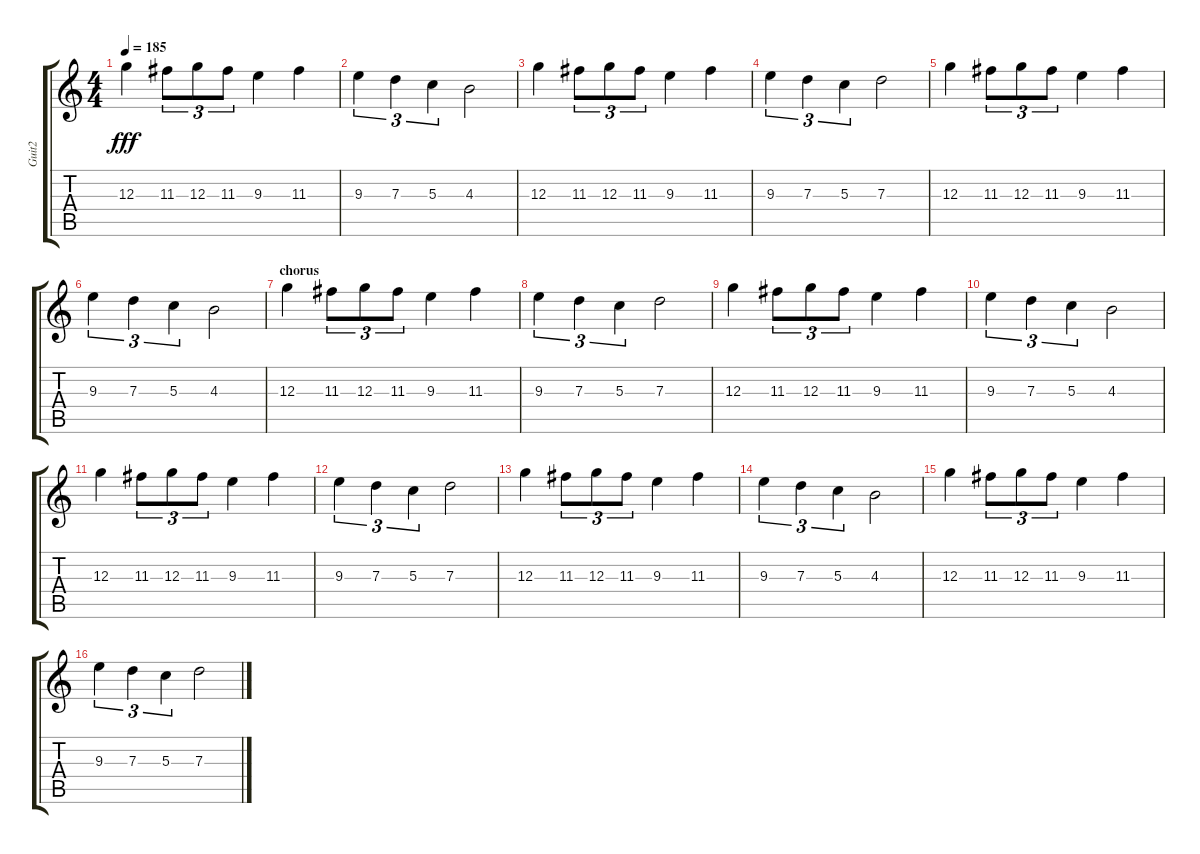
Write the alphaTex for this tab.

\track ("Guit2" "Guit2") {instrument overdrivenguitar}
\staff {score tabs}
\tuning (E4 B3 G3 D3 A2 E2) {hide}
\ts (4 4)
\tempo 185
\clef g2
\ks c
12.3.4{dy fff} 11.3.8{tu (3 2)} 12.3.8{tu (3 2)} 11.3.8{tu (3 2)} 9.3.4 11.3.4 |
9.3.4{tu (3 2)} 7.3.4{tu (3 2)} 5.3.4{tu (3 2)} 4.3.2 |
12.3.4 11.3.8{tu (3 2)} 12.3.8{tu (3 2)} 11.3.8{tu (3 2)} 9.3.4 11.3.4 |
9.3.4{tu (3 2)} 7.3.4{tu (3 2)} 5.3.4{tu (3 2)} 7.3.2 |
12.3.4 11.3.8{tu (3 2)} 12.3.8{tu (3 2)} 11.3.8{tu (3 2)} 9.3.4 11.3.4 |
9.3.4{tu (3 2)} 7.3.4{tu (3 2)} 5.3.4{tu (3 2)} 4.3.2 |
\section ("" "chorus")
12.3.4 11.3.8{tu (3 2)} 12.3.8{tu (3 2)} 11.3.8{tu (3 2)} 9.3.4 11.3.4 |
9.3.4{tu (3 2)} 7.3.4{tu (3 2)} 5.3.4{tu (3 2)} 7.3.2 |
12.3.4 11.3.8{tu (3 2)} 12.3.8{tu (3 2)} 11.3.8{tu (3 2)} 9.3.4 11.3.4 |
9.3.4{tu (3 2)} 7.3.4{tu (3 2)} 5.3.4{tu (3 2)} 4.3.2 |
12.3.4 11.3.8{tu (3 2)} 12.3.8{tu (3 2)} 11.3.8{tu (3 2)} 9.3.4 11.3.4 |
9.3.4{tu (3 2)} 7.3.4{tu (3 2)} 5.3.4{tu (3 2)} 7.3.2 |
12.3.4 11.3.8{tu (3 2)} 12.3.8{tu (3 2)} 11.3.8{tu (3 2)} 9.3.4 11.3.4 |
9.3.4{tu (3 2)} 7.3.4{tu (3 2)} 5.3.4{tu (3 2)} 4.3.2 |
12.3.4 11.3.8{tu (3 2)} 12.3.8{tu (3 2)} 11.3.8{tu (3 2)} 9.3.4 11.3.4 |
9.3.4{tu (3 2)} 7.3.4{tu (3 2)} 5.3.4{tu (3 2)} 7.3.2
